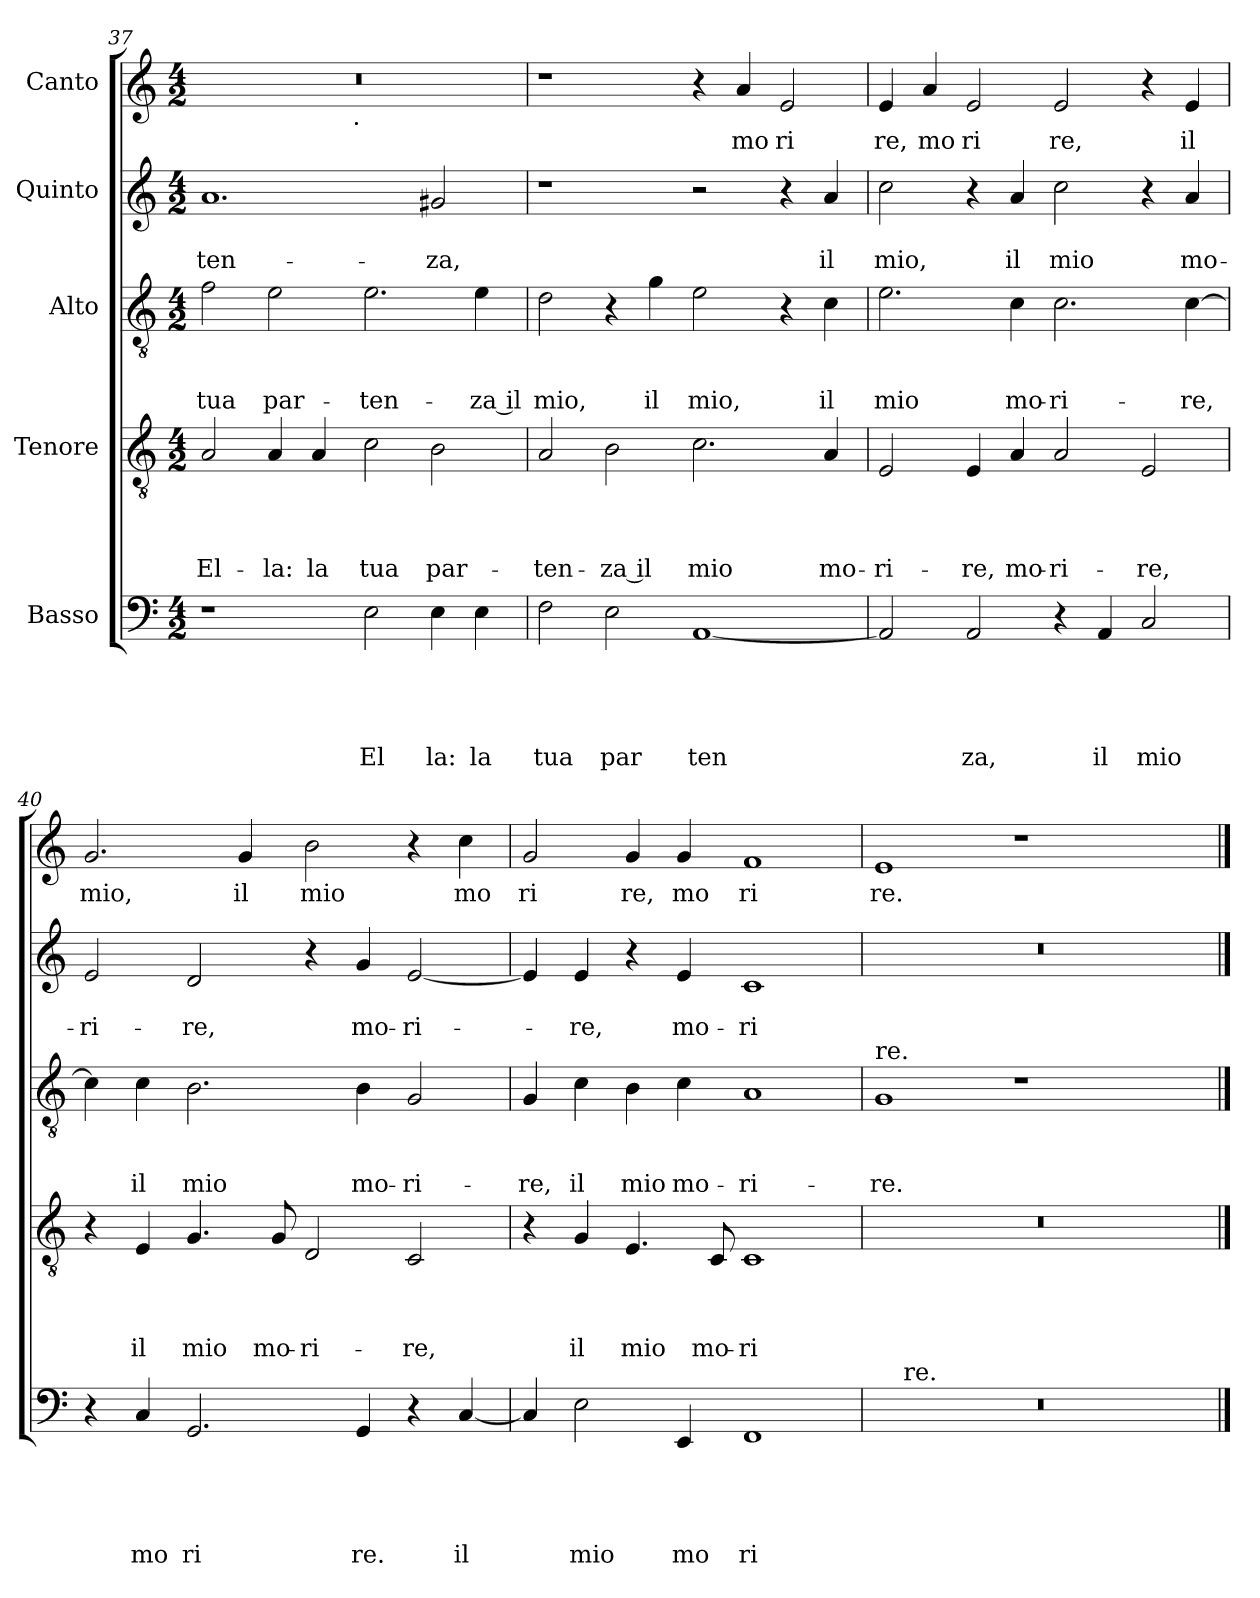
**kern	**text	**text	**text	**text	**text	**kern	**text	**text	**text	**text	**kern	**text	**text	**text	**kern	**text	**text	**kern	**text
*part5	*part5	*part5	*part5	*part5	*part5	*part4	*part4	*part4	*part4	*part4	*part3	*part3	*part3	*part3	*part2	*part2	*part2	*part1	*part1
*staff5	*staff5	*staff5	*staff5	*staff5	*staff5	*staff4	*staff4	*staff4	*staff4	*staff4	*staff3	*staff3	*staff3	*staff3	*staff2	*staff2	*staff2	*staff1	*staff1
*I"Basso	*	*	*	*	*	*I"Tenore	*	*	*	*	*I"Alto	*	*	*	*I"Quinto	*	*	*I"Canto	*
!!LO:LB:g=z
*clefF4	*	*	*	*	*	*clefGv2	*	*	*	*	*clefGv2	*	*	*	*clefG2	*	*	*clefG2	*
*k[]	*	*	*	*	*	*k[]	*	*	*	*	*k[]	*	*	*	*k[]	*	*	*k[]	*
*C:	*	*	*	*	*	*C:	*	*	*	*	*C:	*	*	*	*C:	*	*	*C:	*
*M4/2	*	*	*	*	*	*M4/2	*	*	*	*	*M4/2	*	*	*	*M4/2	*	*	*M4/2	*
=37	=37	=37	=37	=37	=37	=37	=37	=37	=37	=37	=37	=37	=37	=37	=37	=37	=37	=37	=37
!	!	!	!	!	!	!	!	!	!	!LO:LY:b	!	!	!	!LO:LY:b	!	!	!LO:LY:b	!	!
*	*	*	*	*	*	*	*	*	*	*	*	*	*	*	*	*	*	*^	*
1r	.	.	.	.	.	2A/	.	.	.	El-	2f\	.	.	tua	1.a	.	ten-	0r	2ryy	.
!	!	!	!	!	!	!	!	!	!	!LO:LY:b	!	!	!	!LO:LY:b	!	!	!	!	!	!
.	.	.	.	.	.	4A/	.	.	.	-la:	2e\	.	.	par-	.	.	.	.	4...ryy	.
!	!	!	!	!	!	!	!	!	!	!LO:LY:b	!	!	!	!	!	!	!	!	!	!
.	.	.	.	.	.	4A/	.	.	.	la	.	.	.	.	.	.	.	.	.	.
!	!	!	!	!	!	!	!	!	!	!	!	!	!	!	!	!	!	!	!LO:TX:b:t=.	!
.	.	.	.	.	.	.	.	.	.	.	.	.	.	.	.	.	.	.	1ryy	.
!	!	!	!	!	!LO:LY:b	!	!	!	!	!LO:LY:b	!	!	!	!LO:LY:b	!	!	!	!	!	!
2E\	.	.	.	.	El	2c\	.	.	.	tua	2.e\	.	.	-ten-	.	.	.	.	.	.
!	!	!	!	!	!LO:LY:b	!	!	!	!	!LO:LY:b	!	!	!	!	!	!	!LO:LY:b	!	!	!
4E\	.	.	.	.	la:	2B\	.	.	.	par-	.	.	.	.	2g#X/	.	-za,	.	.	.
!	!	!	!	!	!LO:LY:b	!	!	!	!	!	!	!	!	!LO:LY:b:rj	!	!	!	!	!	!
4E\	.	.	.	.	la	.	.	.	.	.	4e\	.	.	-za il	.	.	.	.	.	.
.	.	.	.	.	.	.	.	.	.	.	.	.	.	.	.	.	.	.	32ryy	.
=38	=38	=38	=38	=38	=38	=38	=38	=38	=38	=38	=38	=38	=38	=38	=38	=38	=38	=38	=38	=38
!	!	!	!	!	!LO:LY:b	!	!	!	!	!LO:LY:b	!	!	!	!LO:LY:b	!	!	!	!	!	!
*	*	*	*	*	*	*	*	*	*	*	*	*	*	*	*	*	*	*v	*v	*
2F\	.	.	.	.	tua	2A/	.	.	.	-ten-	2d\	.	.	mio,	1r	.	.	1r	.
!	!	!	!	!	!LO:LY:b	!	!	!	!	!LO:LY:b:rj	!	!	!	!	!	!	!	!	!
2E\	.	.	.	.	par	2B\	.	.	.	-za il	4r	.	.	.	.	.	.	.	.
!	!	!	!	!	!	!	!	!	!	!	!	!	!	!LO:LY:b	!	!	!	!	!
.	.	.	.	.	.	.	.	.	.	.	4g\	.	.	il	.	.	.	.	.
!	!	!	!	!	!LO:LY:b	!	!	!	!	!LO:LY:b	!	!	!	!LO:LY:b	!	!	!	!	!
[<1AA	.	.	.	.	ten	2.c\	.	.	.	mio	2e\	.	.	mio,	2r	.	.	4r	.
!	!	!	!	!	!	!	!	!	!	!	!	!	!	!	!	!	!	!	!LO:LY:b
.	.	.	.	.	.	.	.	.	.	.	.	.	.	.	.	.	.	4a/	mo
!	!	!	!	!	!	!	!	!	!	!	!	!	!	!	!	!	!	!	!LO:LY:b
.	.	.	.	.	.	.	.	.	.	.	4r	.	.	.	4r	.	.	2e/	ri
!	!	!	!	!	!	!	!	!	!	!LO:LY:b	!	!	!	!LO:LY:b	!	!	!LO:LY:b	!	!
.	.	.	.	.	.	4A/	.	.	.	mo-	4c\	.	.	il	4a/	.	il	.	.
=39	=39	=39	=39	=39	=39	=39	=39	=39	=39	=39	=39	=39	=39	=39	=39	=39	=39	=39	=39
!	!	!	!	!	!	!	!	!	!	!LO:LY:b	!	!	!	!LO:LY:b	!	!	!LO:LY:b	!	!LO:LY:b
2AA/]	.	.	.	.	.	2E/	.	.	.	-ri-	2.e\	.	.	mio	2cc\	.	mio,	4e/	re,
!	!	!	!	!	!	!	!	!	!	!	!	!	!	!	!	!	!	!	!LO:LY:b
.	.	.	.	.	.	.	.	.	.	.	.	.	.	.	.	.	.	4a/	mo
!	!	!	!	!	!LO:LY:b	!	!	!	!	!LO:LY:b	!	!	!	!	!	!	!	!	!LO:LY:b
2AA/	.	.	.	.	za,	4E/	.	.	.	-re,	.	.	.	.	4r	.	.	2e/	ri
!	!	!	!	!	!	!	!	!	!	!LO:LY:b	!	!	!	!LO:LY:b	!	!	!LO:LY:b	!	!
.	.	.	.	.	.	4A/	.	.	.	mo-	4c\	.	.	mo-	4a/	.	il	.	.
!	!	!	!	!	!	!	!	!	!	!LO:LY:b	!	!	!	!LO:LY:b	!	!	!LO:LY:b	!	!LO:LY:b
4r	.	.	.	.	.	2A/	.	.	.	-ri-	2.c\	.	.	-ri-	2cc\	.	mio	2e/	re,
!	!	!	!	!	!LO:LY:b	!	!	!	!	!	!	!	!	!	!	!	!	!	!
4AA/	.	.	.	.	il	.	.	.	.	.	.	.	.	.	.	.	.	.	.
!	!	!	!	!	!LO:LY:b	!	!	!	!	!LO:LY:b	!	!	!	!	!	!	!	!	!
2C/	.	.	.	.	mio	2E/	.	.	.	-re,	.	.	.	.	4r	.	.	4r	.
!	!	!	!	!	!	!	!	!	!	!	!	!	!	!LO:LY:b	!	!	!LO:LY:b	!	!LO:LY:b
.	.	.	.	.	.	.	.	.	.	.	[>4c\	.	.	-re,	4a/	.	mo-	4e/	il
=40	=40	=40	=40	=40	=40	=40	=40	=40	=40	=40	=40	=40	=40	=40	=40	=40	=40	=40	=40
!	!	!	!	!	!	!	!	!	!	!	!	!	!	!	!	!	!LO:LY:b	!	!LO:LY:b
4r	.	.	.	.	.	4r	.	.	.	.	4c\]	.	.	.	2e/	.	-ri-	2.g/	mio,
!	!	!	!	!	!LO:LY:b	!	!	!	!	!LO:LY:b	!	!	!	!LO:LY:b	!	!	!	!	!
4C/	.	.	.	.	mo	4E/	.	.	.	il	4c\	.	.	il	.	.	.	.	.
!	!	!	!	!	!LO:LY:b	!	!	!	!	!LO:LY:b	!	!	!	!LO:LY:b	!	!	!LO:LY:b	!	!
2.GG/	.	.	.	.	ri	4.G/	.	.	.	mio	2.B\	.	.	mio	2d/	.	-re,	.	.
!	!	!	!	!	!	!	!	!	!	!	!	!	!	!	!	!	!	!	!LO:LY:b
.	.	.	.	.	.	.	.	.	.	.	.	.	.	.	.	.	.	4g/	il
!	!	!	!	!	!	!	!	!	!	!LO:LY:b	!	!	!	!	!	!	!	!	!
.	.	.	.	.	.	8G/	.	.	.	mo-	.	.	.	.	.	.	.	.	.
!	!	!	!	!	!	!	!	!	!	!LO:LY:b	!	!	!	!	!	!	!	!	!LO:LY:b
.	.	.	.	.	.	2D/	.	.	.	-ri-	.	.	.	.	4r	.	.	2b\	mio
!	!	!	!	!	!LO:LY:b	!	!	!	!	!	!	!	!	!LO:LY:b	!	!	!LO:LY:b	!	!
4GG/	.	.	.	.	re.	.	.	.	.	.	4B\	.	.	mo-	4g/	.	mo-	.	.
!	!	!	!	!	!	!	!	!	!	!LO:LY:b	!	!	!	!LO:LY:b	!	!	!LO:LY:b	!	!
4r	.	.	.	.	.	2C/	.	.	.	-re,	2G/	.	.	-ri-	[<2e/	.	-ri-	4r	.
!	!	!	!	!	!LO:LY:b	!	!	!	!	!	!	!	!	!	!	!	!	!	!LO:LY:b
[<4C/	.	.	.	.	il	.	.	.	.	.	.	.	.	.	.	.	.	4cc\	mo
=41	=41	=41	=41	=41	=41	=41	=41	=41	=41	=41	=41	=41	=41	=41	=41	=41	=41	=41	=41
!	!	!	!	!	!	!	!	!	!	!	!	!	!	!LO:LY:b	!	!	!	!	!LO:LY:b
4C/]	.	.	.	.	.	4r	.	.	.	.	4G/	.	.	-re,	4e/]	.	.	2g/	ri
!	!	!	!	!	!LO:LY:b	!	!	!	!	!LO:LY:b	!	!	!	!LO:LY:b	!	!	!LO:LY:b	!	!
2E\	.	.	.	.	mio	4G/	.	.	.	il	4c\	.	.	il	4e/	.	-re,	.	.
!	!	!	!	!	!	!	!	!	!	!LO:LY:b	!	!	!	!LO:LY:b	!	!	!	!	!LO:LY:b
.	.	.	.	.	.	4.E/	.	.	.	mio	4B\	.	.	mio	4r	.	.	4g/	re,
!	!	!	!	!	!LO:LY:b	!	!	!	!	!	!	!	!	!LO:LY:b	!	!	!LO:LY:b	!	!LO:LY:b
4EE/	.	.	.	.	mo	.	.	.	.	.	4c\	.	.	mo-	4e/	.	mo-	4g/	mo
!	!	!	!	!	!	!	!	!	!	!LO:LY:b	!	!	!	!	!	!	!	!	!
.	.	.	.	.	.	8C/	.	.	.	mo-	.	.	.	.	.	.	.	.	.
!	!	!	!	!	!LO:LY:b	!	!	!	!	!LO:LY:b	!	!	!	!LO:LY:b	!	!	!LO:LY:b	!	!LO:LY:b
1FF	.	.	.	.	ri	1C	.	.	.	-ri-	1A	.	.	-ri-	1c	.	-ri-	1f	ri
=42	=42	=42	=42	=42	=42	=42	=42	=42	=42	=42	=42	=42	=42	=42	=42	=42	=42	=42	=42
!	!	!	!	!	!	!	!	!	!	!	!LO:TX:a:t=re.	!	!	!	!	!	!	!	!
!	!	!	!	!	!	!	!	!	!	!	!	!	!	!LO:LY:b	!	!	!	!	!LO:LY:b
*^	*	*	*	*	*	*	*	*	*	*	*	*	*	*	*	*	*	*	*
0r	16.ryy	.	.	.	.	.	0r	.	.	.	.	1G	.	.	-re.	0r	.	.	1e	re.
!	!LO:TX:a:t=re.	!	!	!	!	!	!	!	!	!	!	!	!	!	!	!	!	!	!	!
.	1ryy	.	.	.	.	.	.	.	.	.	.	.	.	.	.	.	.	.	.	.
.	.	.	.	.	.	.	.	.	.	.	.	1r	.	.	.	.	.	.	1r	.
.	2ryy	.	.	.	.	.	.	.	.	.	.	.	.	.	.	.	.	.	.	.
.	4ryy	.	.	.	.	.	.	.	.	.	.	.	.	.	.	.	.	.	.	.
.	8ryy	.	.	.	.	.	.	.	.	.	.	.	.	.	.	.	.	.	.	.
.	32ryy	.	.	.	.	.	.	.	.	.	.	.	.	.	.	.	.	.	.	.
*v	*v	*	*	*	*	*	*	*	*	*	*	*	*	*	*	*	*	*	*	*
==	==	==	==	==	==	==	==	==	==	==	==	==	==	==	==	==	==	==	==
*-	*-	*-	*-	*-	*-	*-	*-	*-	*-	*-	*-	*-	*-	*-	*-	*-	*-	*-	*-
